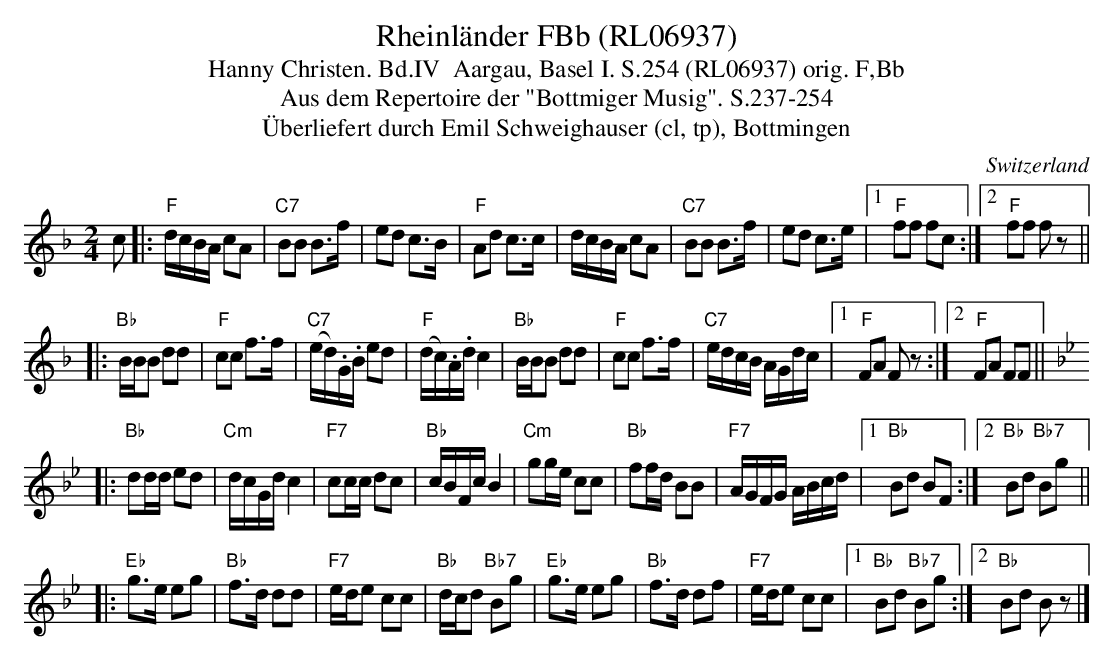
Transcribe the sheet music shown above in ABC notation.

X:1
T:Rheinländer FBb (RL06937)
T:Hanny Christen. Bd.IV  Aargau, Basel I. S.254 (RL06937) orig. F,Bb
T: Aus dem Repertoire der "Bottmiger Musig". S.237-254
T:Überliefert durch Emil Schweighauser (cl, tp), Bottmingen
M:2/4
L:1/16
O:Switzerland
K:F major
c2 |: "F"dcBA c2A2 | "C7"B2B2 B3f | e2d2 c3B | "F"A2d2 c3c | dcBA c2A2 | "C7"B2B2 B3f | e2d2 c3e |1 "F"f2f2 f2c2 :|2 "F"f2f2 f2z2 ||
|: "Bb"BBB2 d2d2 | "F"c2c2 f3f | ("C7"ed).G.B e2d2  | ("F"dc).A.dc4 |   "Bb"BBB2 d2d2 | "F"c2c2 f3f | "C7"edcB AGdc |1 "F"F2A2 F2z2 :|2 "F"F2A2 F2F2 ||  [K:Bb]
|: "Bb"d2dd e2d2 | "Cm"dcGdc4 | "F7"c2cc d2c2 | "Bb"cBFcB4 | "Cm"g2ge c2c2 | "Bb"f2fd B2B2 | "F7"AGFG ABcd |1 "Bb"B2d2 B2F2 :|2 "Bb"B2d2 "Bb7"B2g2 ||
|: "Eb"g3e e2g2 | "Bb"f3d d2d2 | "F7"ede2 c2c2 | "Bb"dcd2 "Bb7"B2g2 | "Eb"g3e e2g2 | "Bb"f3d d2f2 | "F7"ede2 c2c2 |1 "Bb"B2d2 "Bb7"B2g2 :|2 "Bb"B2d2 B2z2 |]
